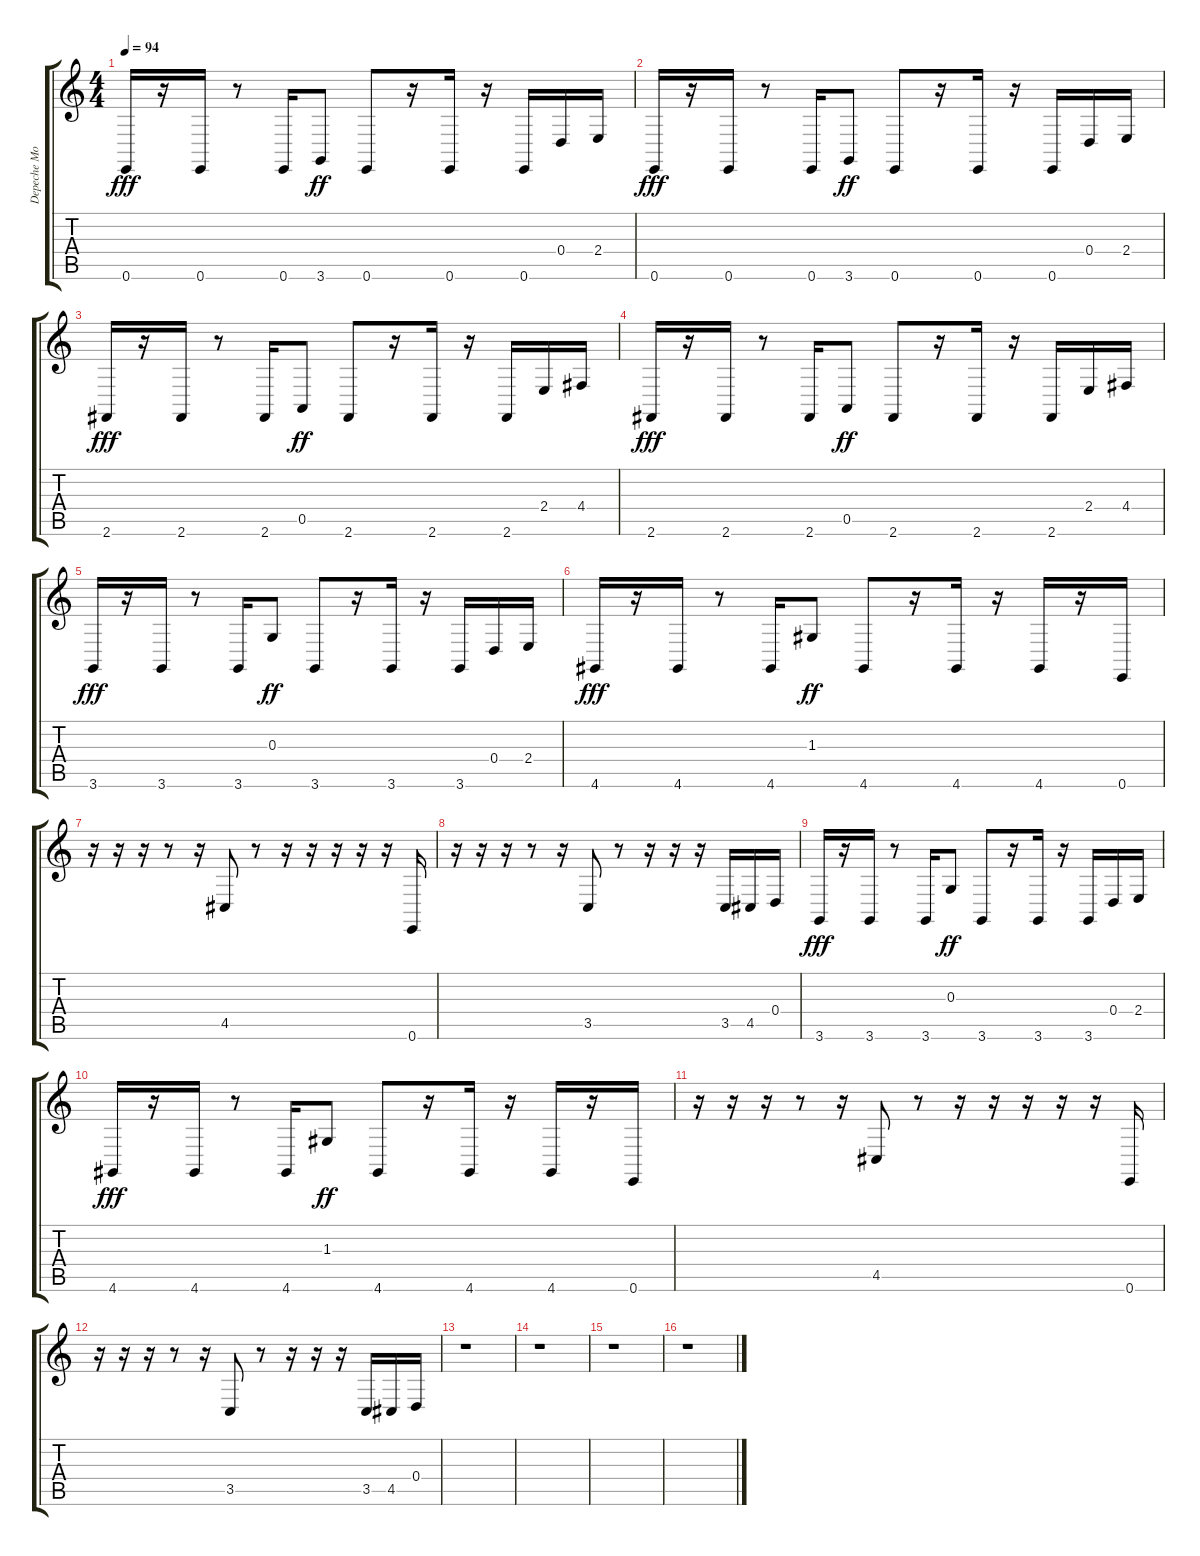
\track ("Depeche Mode" "Depeche Mo") {instrument rockorgan}
\staff {score tabs}
\tuning (E4 B3 G3 D3 A2 E2) {hide}
\ts (4 4)
\tempo 94
\clef g2
\ks c
0.6.16{dy fff} r.16 0.6.16 r.8 0.6.16 3.6.8{dy ff} 0.6.8 r.16 0.6.16 r.16 0.6.16 0.4.16 2.4.16 |
0.6.16{dy fff} r.16 0.6.16 r.8 0.6.16 3.6.8{dy ff} 0.6.8 r.16 0.6.16 r.16 0.6.16 0.4.16 2.4.16 |
2.6.16{dy fff} r.16 2.6.16 r.8 2.6.16 0.5.8{dy ff} 2.6.8 r.16 2.6.16 r.16 2.6.16 2.4.16 4.4.16 |
2.6.16{dy fff} r.16 2.6.16 r.8 2.6.16 0.5.8{dy ff} 2.6.8 r.16 2.6.16 r.16 2.6.16 2.4.16 4.4.16 |
3.6.16{dy fff} r.16 3.6.16 r.8 3.6.16 0.3.8{dy ff} 3.6.8 r.16 3.6.16 r.16 3.6.16 0.4.16 2.4.16 |
4.6.16{dy fff} r.16 4.6.16 r.8 4.6.16 1.3.8{dy ff} 4.6.8 r.16 4.6.16 r.16 4.6.16 r.16 0.6.16 |
r.16 r.16 r.16 r.8 r.16 4.5.8 r.8 r.16 r.16 r.16 r.16 r.16 0.6.16 |
r.16 r.16 r.16 r.8 r.16 3.5.8 r.8 r.16 r.16 r.16 3.5.16 4.5.16 0.4.16 |
3.6.16{dy fff} r.16 3.6.16 r.8 3.6.16 0.3.8{dy ff} 3.6.8 r.16 3.6.16 r.16 3.6.16 0.4.16 2.4.16 |
4.6.16{dy fff} r.16 4.6.16 r.8 4.6.16 1.3.8{dy ff} 4.6.8 r.16 4.6.16 r.16 4.6.16 r.16 0.6.16 |
r.16 r.16 r.16 r.8 r.16 4.5.8 r.8 r.16 r.16 r.16 r.16 r.16 0.6.16 |
r.16 r.16 r.16 r.8 r.16 3.5.8 r.8 r.16 r.16 r.16 3.5.16 4.5.16 0.4.16 |
r.1 |
r.1 |
r.1 |
r.1
